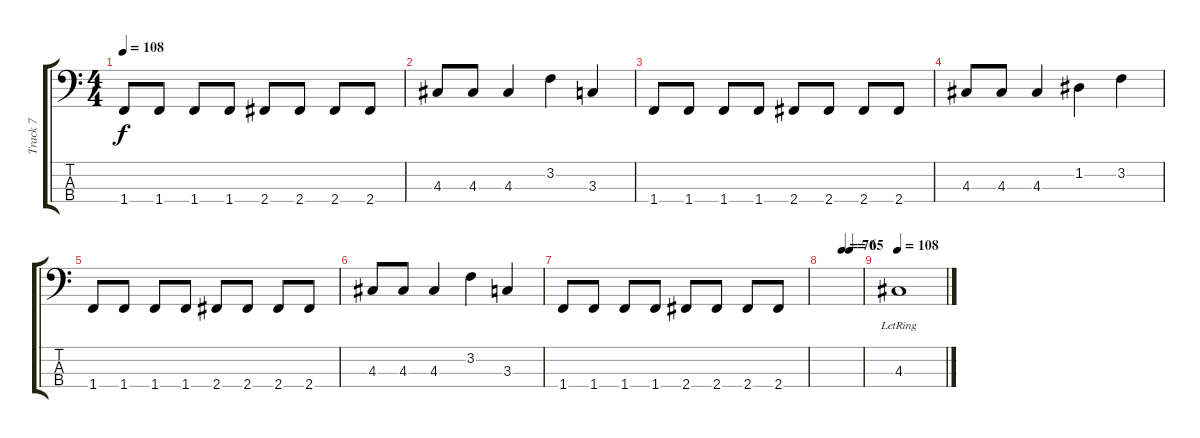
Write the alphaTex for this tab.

\track ("Track 7" "Track 7") {instrument electricbassfinger}
\staff {score tabs}
\tuning (G2 D2 A1 E1) {hide}
\ts (4 4)
\tempo 108
\clef f4
\ks c
1.4.8{dy f} 1.4.8 1.4.8 1.4.8 2.4.8 2.4.8 2.4.8 2.4.8 |
4.3.8 4.3.8 4.3.4 3.2.4 3.3.4 |
1.4.8 1.4.8 1.4.8 1.4.8 2.4.8 2.4.8 2.4.8 2.4.8 |
4.3.8 4.3.8 4.3.4 1.2.4 3.2.4 |
1.4.8 1.4.8 1.4.8 1.4.8 2.4.8 2.4.8 2.4.8 2.4.8 |
4.3.8 4.3.8 4.3.4 3.2.4 3.3.4 |
1.4.8 1.4.8 1.4.8 1.4.8 2.4.8 2.4.8 2.4.8 2.4.8 |
\tempo (70 0.5)
\tempo (65 0.6875)
|
\tempo 108
4.3{lr}.1
